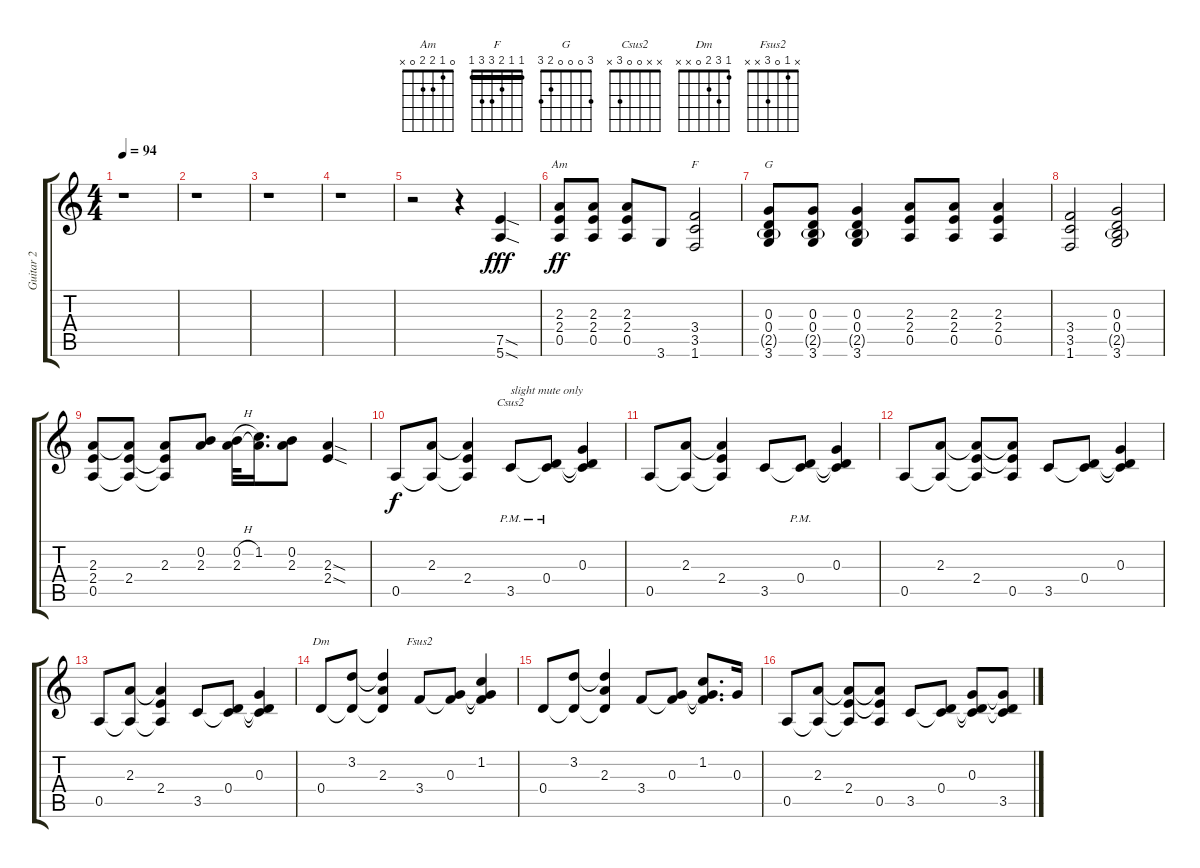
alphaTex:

\track ("Guitar 2" "Guitar 2") {instrument overdrivenguitar}
\staff {score tabs}
\tuning (E4 B3 G3 D3 A2 E2) {hide}
\chord ("Am" 0 1 2 2 0 x)
\chord ("F" 1 1 2 3 3 1) {barre 1}
\chord ("G" 3 0 0 0 2 3)
\chord ("Csus2" x x 0 0 3 x)
\chord ("Dm" 1 3 2 0 x x)
\chord ("Fsus2" x 1 0 3 x x)
\ts (4 4)
\tempo 94
\clef g2
\ks c
r.1{dy fff instrument overdrivenguitar} |
r.1 |
r.1 |
r.1 |
r.2 r.4 (7.5{sod} 5.6{sod}).4 |
(2.3 2.4 0.5).8{ch "Am" dy ff} (2.3 2.4 0.5).8 (2.3 2.4 0.5).8 3.6.8 (3.4 3.5 1.6).2{ch "F"} |
(0.3 0.4 2.5{g} 3.6).8{ch "G"} (0.3 0.4 2.5{g} 3.6).8 (0.3 0.4 2.5{g} 3.6).4 (2.3 2.4 0.5).8 (2.3 2.4 0.5).8 (2.3 2.4 0.5).4 |
(3.4 3.5 1.6).2 (0.3 0.4 2.5{g} 3.6).2 |
(2.3 2.4 0.5).8 (2.3{t} 2.4 0.5{t}).8 (2.3 2.4{t} 0.5{t}).8 (0.2 2.3).8 (0.2{h} 2.3).32 (1.2 2.3{t}).16{d} (0.2 2.3).8 (2.3{sod} 2.4{sod}).4 |
0.5.8{dy f volume 10 instrument electricguitarclean} (2.3 0.5{t}).8 (2.3{t} 2.4 0.5{t}).4 3.5{pm}.8{ch "Csus2" txt "slight mute only"} (0.4{pm} 3.5{t}).8 (0.3 0.4{t} 3.5{t}).4 |
0.5.8 (2.3 0.5{t}).8 (2.3{t} 2.4 0.5{t}).4 3.5.8 (0.4{pm} 3.5{t}).8 (0.3 0.4{t} 3.5{t}).4 |
0.5.8 (2.3 0.5{t}).8 (2.3{t} 2.4 0.5{t}).8 (2.3{t} 2.4{t} 0.5).8 3.5.8 (0.4 3.5{t}).8 (0.3 0.4{t} 3.5{t}).4 |
0.5.8 (2.3 0.5{t}).8 (2.3{t} 2.4 0.5{t}).4 3.5.8 (0.4 3.5{t}).8 (0.3 0.4{t} 3.5{t}).4 |
0.4.8{ch "Dm"} (3.2 0.4{t}).8 (3.2{t} 2.3 0.4{t}).4 3.4.8{ch "Fsus2"} (0.3 3.4{t}).8 (1.2 0.3{t} 3.4{t}).4 |
0.4.8 (3.2 0.4{t}).8 (3.2{t} 2.3 0.4{t}).4 3.4.8 (0.3 3.4{t}).8 (1.2 0.3{t} 3.4{t}).8{d} 0.3.16 |
0.5.8 (2.3 0.5{t}).8 (2.3{t} 2.4 0.5{t}).8 (2.3{t} 2.4{t} 0.5).8 3.5.8 (0.4 3.5{t}).8 (0.3 0.4{t} 3.5{t}).8 (0.3{t} 0.4{t} 3.5).8
